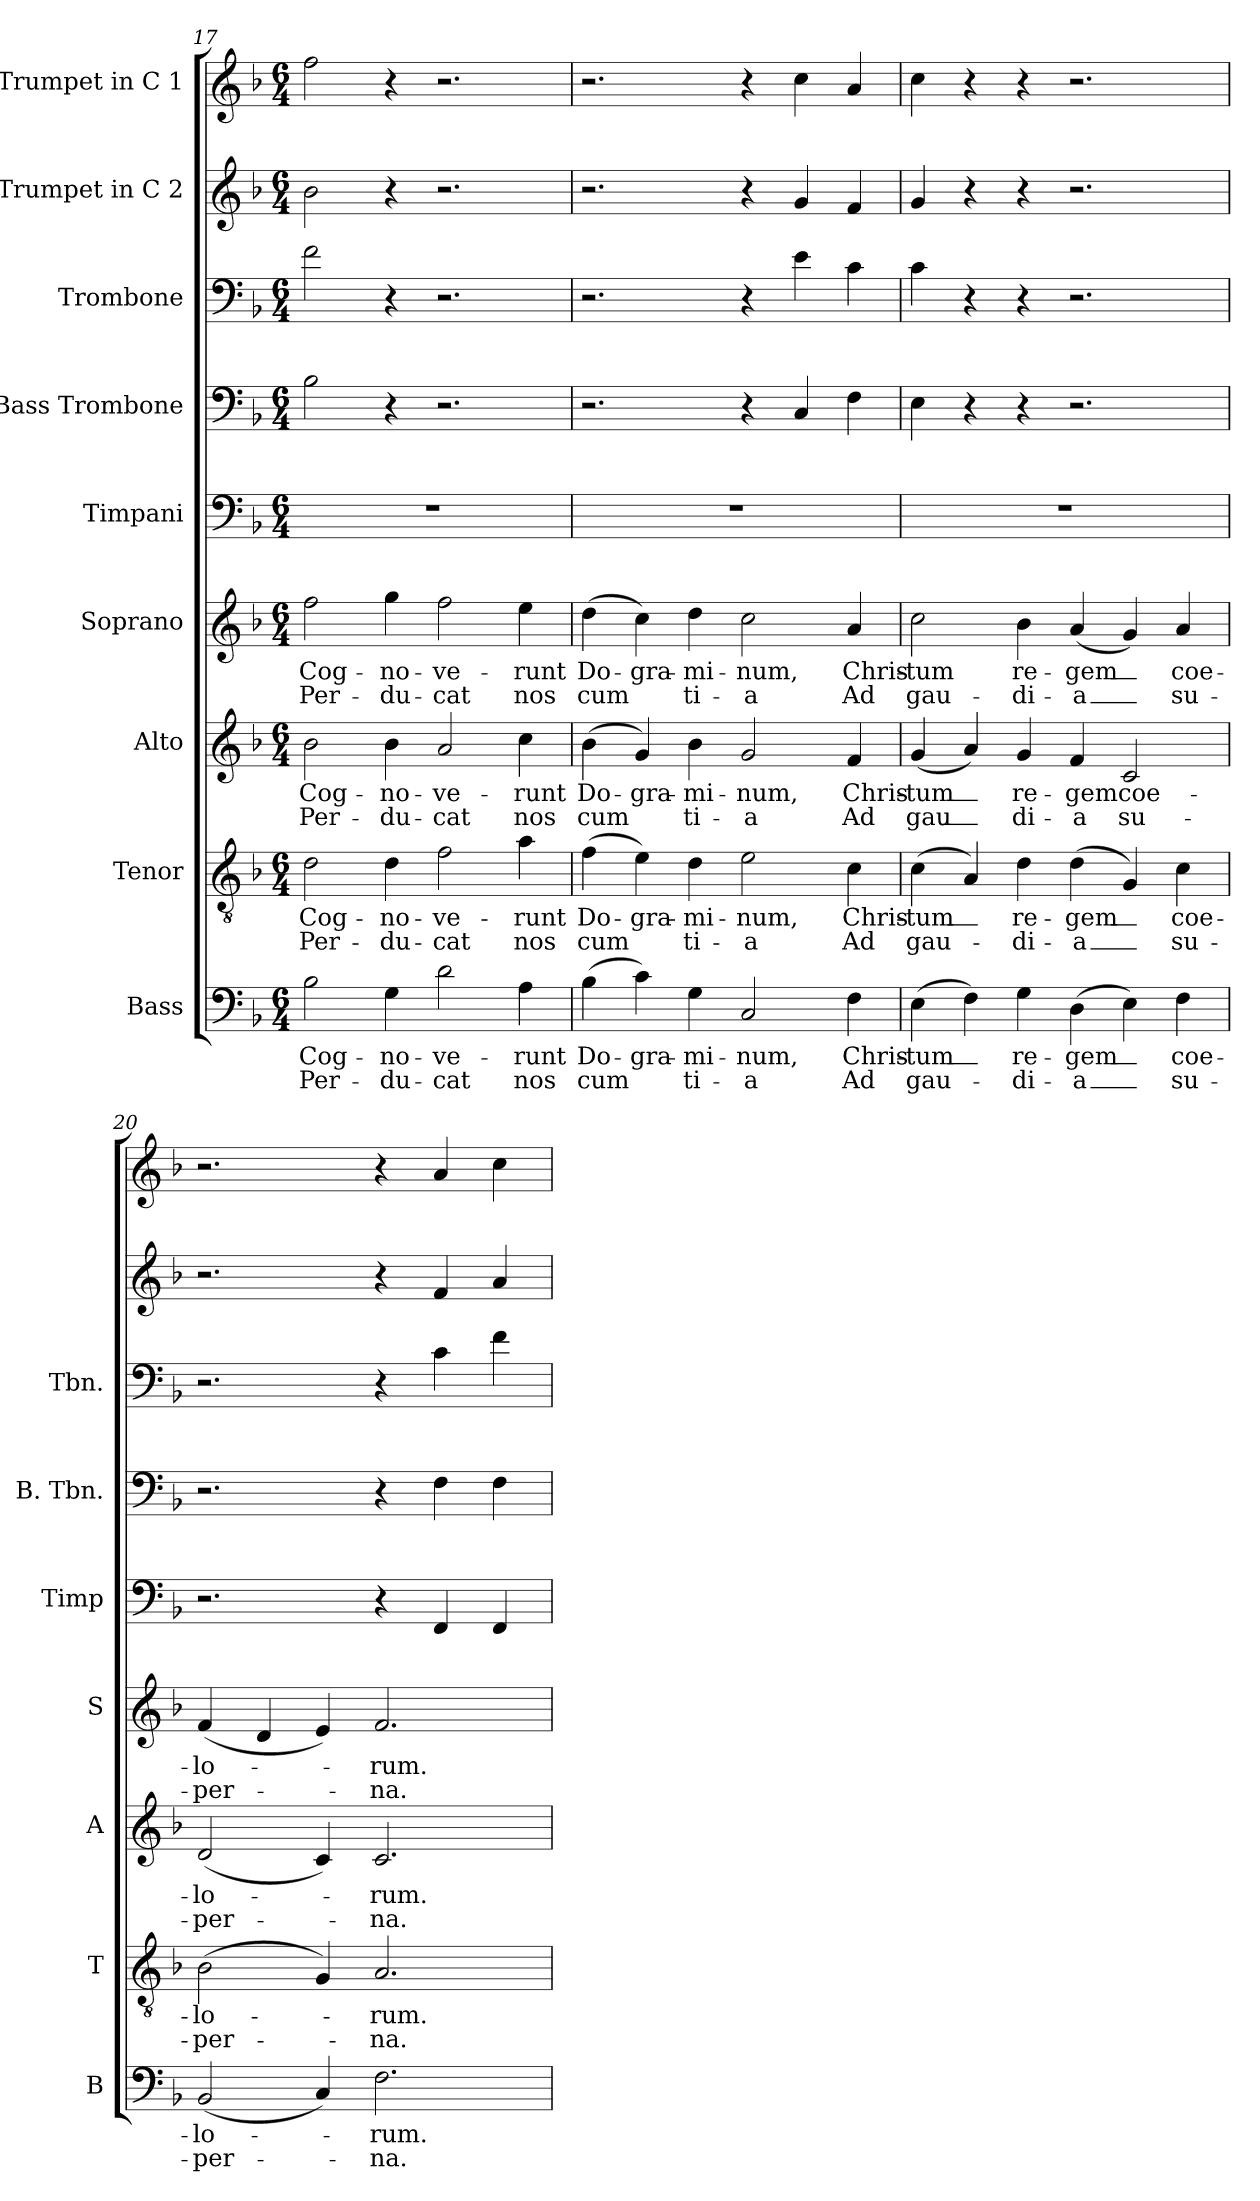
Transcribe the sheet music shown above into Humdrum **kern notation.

**kern	**text	**text	**kern	**text	**text	**kern	**text	**text	**kern	**text	**text	**kern	**kern	**kern	**kern	**kern
*part9	*part9	*part9	*part8	*part8	*part8	*part7	*part7	*part7	*part6	*part6	*part6	*part5	*part4	*part3	*part2	*part1
*staff9	*staff9	*staff9	*staff8	*staff8	*staff8	*staff7	*staff7	*staff7	*staff6	*staff6	*staff6	*staff5	*staff4	*staff3	*staff2	*staff1
*I"Bass	*	*	*I"Tenor	*	*	*I"Alto	*	*	*I"Soprano	*	*	*I"Timpani	*I"Bass Trombone	*I"Trombone	*I"Trumpet in C 2	*I"Trumpet in C 1
*I'B	*	*	*I'T	*	*	*I'A	*	*	*I'S	*	*	*I'Timp	*I'B. Tbn.	*I'Tbn.	*	*
*clefF4	*	*	*clefGv2	*	*	*clefG2	*	*	*clefG2	*	*	*clefF4	*clefF4	*clefF4	*clefG2	*clefG2
*k[b-]	*	*	*k[b-]	*	*	*k[b-]	*	*	*k[b-]	*	*	*k[b-]	*k[b-]	*k[b-]	*k[b-]	*k[b-]
*F:	*	*	*F:	*	*	*F:	*	*	*F:	*	*	*F:	*F:	*F:	*F:	*F:
*M6/4	*	*	*M6/4	*	*	*M6/4	*	*	*M6/4	*	*	*M6/4	*M6/4	*M6/4	*M6/4	*M6/4
=17	=17	=17	=17	=17	=17	=17	=17	=17	=17	=17	=17	=17	=17	=17	=17	=17
2B-\	Cog-	Per-	2d\	Cog-	Per-	2b-\	Cog-	Per-	2ff\	Cog-	Per-	1.r	2B-\	2f\	2b-\	2ff\
4G\	no-	du-	4d\	no-	du-	4b-\	no-	du-	4gg\	no-	du-	.	4r	4r	4r	4r
2d\	ve-	cat	2f\	ve-	cat	2a/	ve-	cat	2ff\	ve-	cat	.	2.r	2.r	2.r	2.r
4A\	runt	nos	4a\	runt	nos	4cc\	runt	nos	4ee\	runt	nos	.	.	.	.	.
!!LO:PB:g=z
=18	=18	=18	=18	=18	=18	=18	=18	=18	=18	=18	=18	=18	=18	=18	=18	=18
(>4B-\	Do-	cum	(>4f\	Do-	cum	(>4b-\	Do-	cum	(>4dd\	Do-	cum	1.r	2.r	2.r	2.r	2.r
4c\)	gra-	.	4e\)	gra-	.	4g/)	gra-	.	4cc\)	gra-	.	.	.	.	.	.
4G\	mi-	ti-	4d\	mi-	ti-	4b-\	mi-	ti-	4dd\	mi-	ti-	.	.	.	.	.
2C/	num,	a	2e\	num,	a	2g/	num,	a	2cc\	num,	a	.	4r	4r	4r	4r
.	.	.	.	.	.	.	.	.	.	.	.	.	4C/	4e\	4g/	4cc\
4F\	Chris-	Ad	4c\	Chris-	Ad	4f/	Chris-	Ad	4a/	Chris-	Ad	.	4F\	4c\	4f/	4a/
=19	=19	=19	=19	=19	=19	=19	=19	=19	=19	=19	=19	=19	=19	=19	=19	=19
(>4E\	tum_	gau-	(>4c\	tum_	gau-	(<4g/	tum_	gau_	2cc\	tum	gau-	1.r	4E\	4c\	4g/	4cc\
4F\)	.	.	4A/)	.	.	4a/)	.	.	.	.	.	.	4r	4r	4r	4r
4G\	re-	di-	4d\	re-	di-	4g/	re-	di-	4b-\	re-	di-	.	4r	4r	4r	4r
(>4D\	gem_	a_	(>4d\	gem_	a_	4f/	gem	a	(<4a/	gem_	a_	.	2.r	2.r	2.r	2.r
4E\)	.	.	4G/)	.	.	2c/	coe-	su-	4g/)	.	.	.	.	.	.	.
4F\	coe-	su-	4c\	coe-	su-	.	.	.	4a/	coe-	su-	.	.	.	.	.
=20	=20	=20	=20	=20	=20	=20	=20	=20	=20	=20	=20	=20	=20	=20	=20	=20
(<2BB-/	lo-	per-	(>2B-\	lo-	per-	(<2d/	lo-	per-	(<4f/	lo-	per-	2.r	2.r	2.r	2.r	2.r
.	.	.	.	.	.	.	.	.	4d/	.	.	.	.	.	.	.
4C/)	.	.	4G/)	.	.	4c/)	.	.	4e/)	.	.	.	.	.	.	.
2.F\	rum.	na.	2.A/	rum.	na.	2.c/	rum.	na.	2.f/	rum.	na.	4r	4r	4r	4r	4r
.	.	.	.	.	.	.	.	.	.	.	.	4FF/	4F\	4c\	4f/	4a/
.	.	.	.	.	.	.	.	.	.	.	.	4FF/	4F\	4f\	4a/	4cc\
=	=	=	=	=	=	=	=	=	=	=	=	=	=	=	=	=
*-	*-	*-	*-	*-	*-	*-	*-	*-	*-	*-	*-	*-	*-	*-	*-	*-
